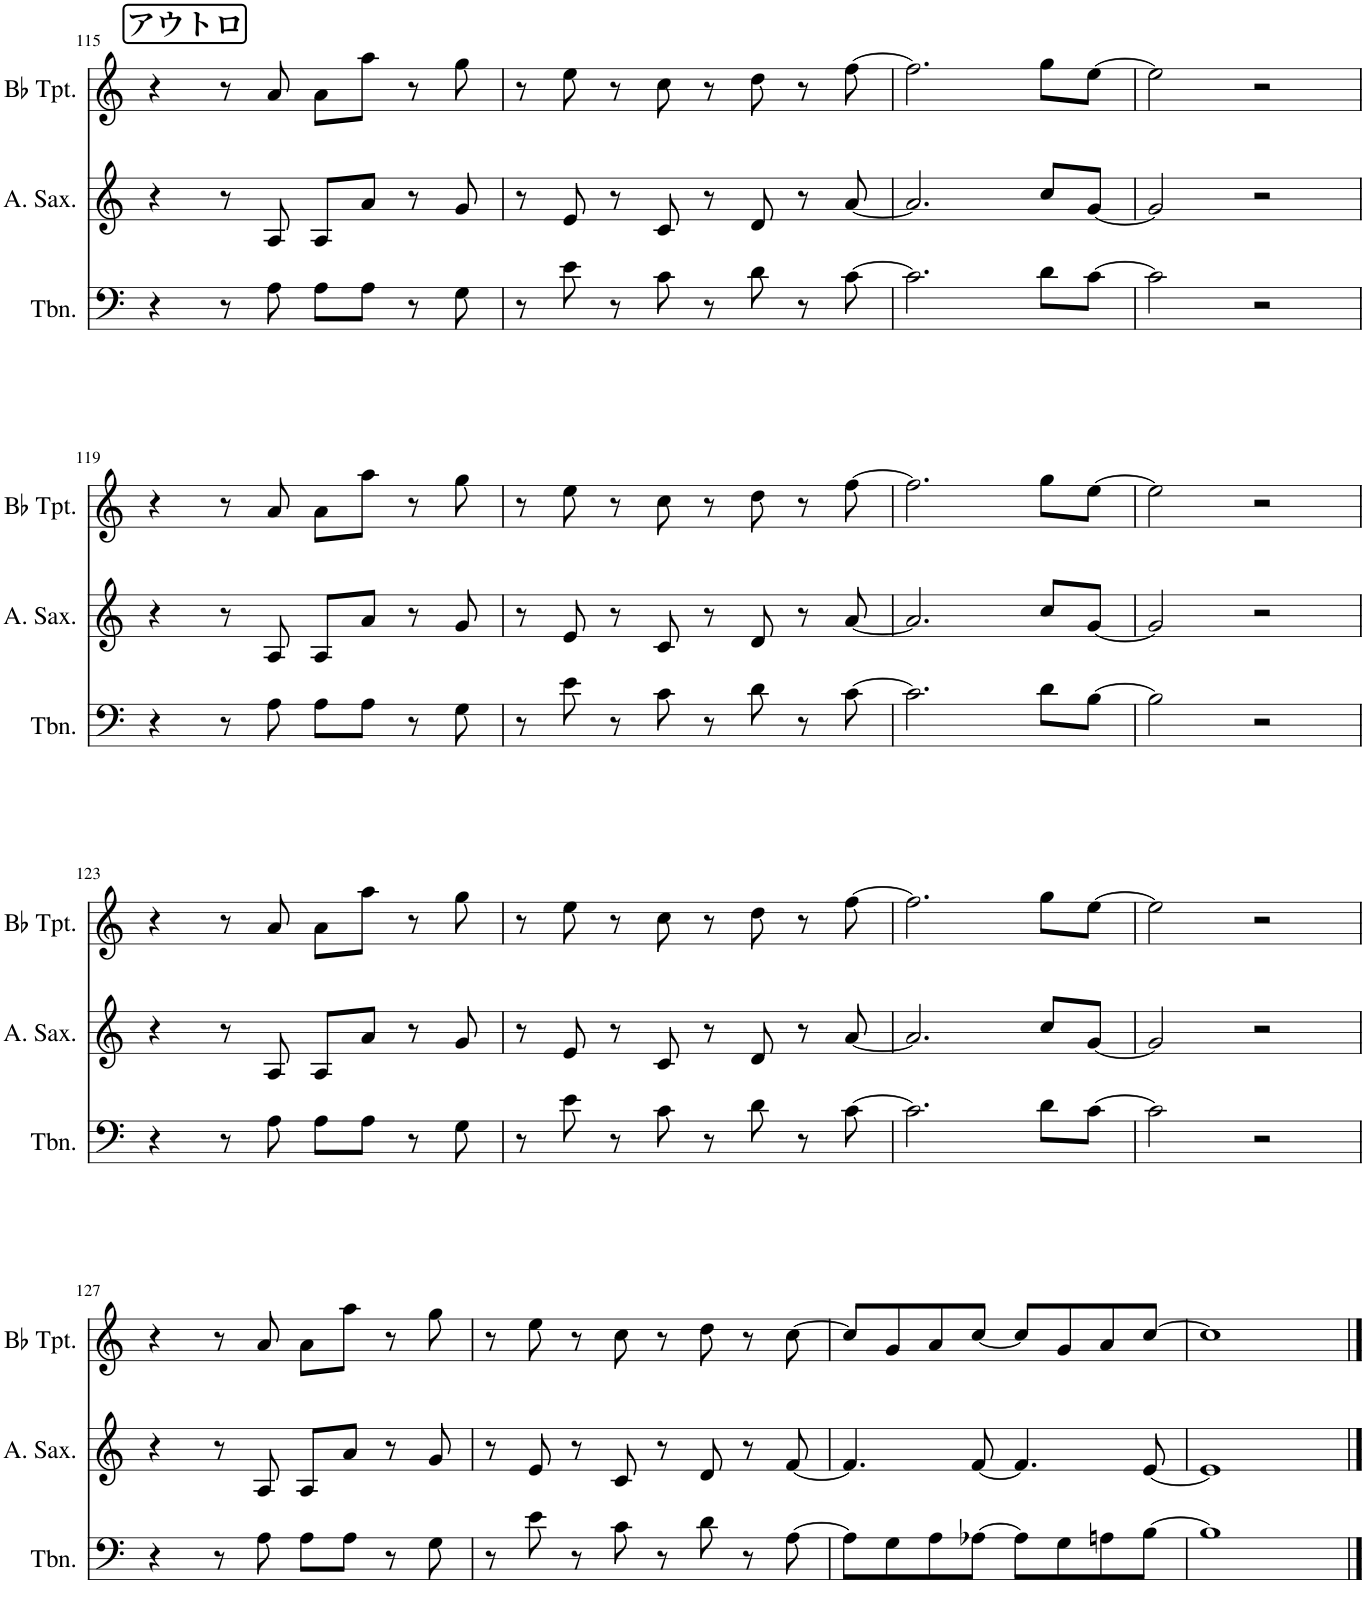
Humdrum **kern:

**kern	**kern	**kern
*part3	*part2	*part1
*staff3	*staff2	*staff1
*I"トロンボーン	*I"アルトサックス	*I"Bb トランペット
!!LO:PB:g=z
*clefF4	*clefG2	*clefG2
*	*ITrd5c9	*ITrd1c2
*k[]	*k[]	*k[]
*M4/4	*M4/4	*M4/4
!!LO:REH:place=s1:a:B:cj:fs=14:t=アウトロ
=115	=115	=115
4r	4r	4r
8r	8r	8r
8A\	8A/	8a/
8A\L	8A/L	8a\L
8A\J	8a/J	8aa\J
8r	8r	8r
8G\	8g/	8gg\
=116	=116	=116
8r	8r	8r
8e\	8e/	8ee\
8r	8r	8r
8c\	8c/	8cc\
8r	8r	8r
8d\	8d/	8dd\
8r	8r	8r
[8c\	[8a/	[8ff\
=117	=117	=117
2.c\]	2.a/]	2.ff\]
8d\L	8cc/L	8gg\L
[8c\J	[8g/J	[8ee\J
=118	=118	=118
2c\]	2g/]	2ee\]
2r	2r	2r
!!LO:LB:g=z
=119	=119	=119
4r	4r	4r
8r	8r	8r
8A\	8A/	8a/
8A\L	8A/L	8a\L
8A\J	8a/J	8aa\J
8r	8r	8r
8G\	8g/	8gg\
=120	=120	=120
8r	8r	8r
8e\	8e/	8ee\
8r	8r	8r
8c\	8c/	8cc\
8r	8r	8r
8d\	8d/	8dd\
8r	8r	8r
[8c\	[8a/	[8ff\
=121	=121	=121
2.c\]	2.a/]	2.ff\]
8d\L	8cc/L	8gg\L
[8B\J	[8g/J	[8ee\J
=122	=122	=122
2B\]	2g/]	2ee\]
2r	2r	2r
!!LO:LB:g=z
=123	=123	=123
4r	4r	4r
8r	8r	8r
8A\	8A/	8a/
8A\L	8A/L	8a\L
8A\J	8a/J	8aa\J
8r	8r	8r
8G\	8g/	8gg\
=124	=124	=124
8r	8r	8r
8e\	8e/	8ee\
8r	8r	8r
8c\	8c/	8cc\
8r	8r	8r
8d\	8d/	8dd\
8r	8r	8r
[8c\	[8a/	[8ff\
=125	=125	=125
2.c\]	2.a/]	2.ff\]
8d\L	8cc/L	8gg\L
[8c\J	[8g/J	[8ee\J
=126	=126	=126
2c\]	2g/]	2ee\]
2r	2r	2r
!!LO:LB:g=z
=127	=127	=127
4r	4r	4r
8r	8r	8r
8A\	8A/	8a/
8A\L	8A/L	8a\L
8A\J	8a/J	8aa\J
8r	8r	8r
8G\	8g/	8gg\
=128	=128	=128
8r	8r	8r
8e\	8e/	8ee\
8r	8r	8r
8c\	8c/	8cc\
8r	8r	8r
8d\	8d/	8dd\
8r	8r	8r
[8A\	[8f/	[8cc\
=129	=129	=129
8A\L]	4.f/]	8cc/L]
8G\	.	8g/
8A\	.	8a/
[8A-X\J	[8f/	[8cc/J
8A-\L]	4.f/]	8cc/L]
8G\	.	8g/
8An\	.	8a/
[8B\J	[8e/	[8cc/J
=130	=130	=130
1B]	1e]	1cc]
==	==	==
*-	*-	*-
